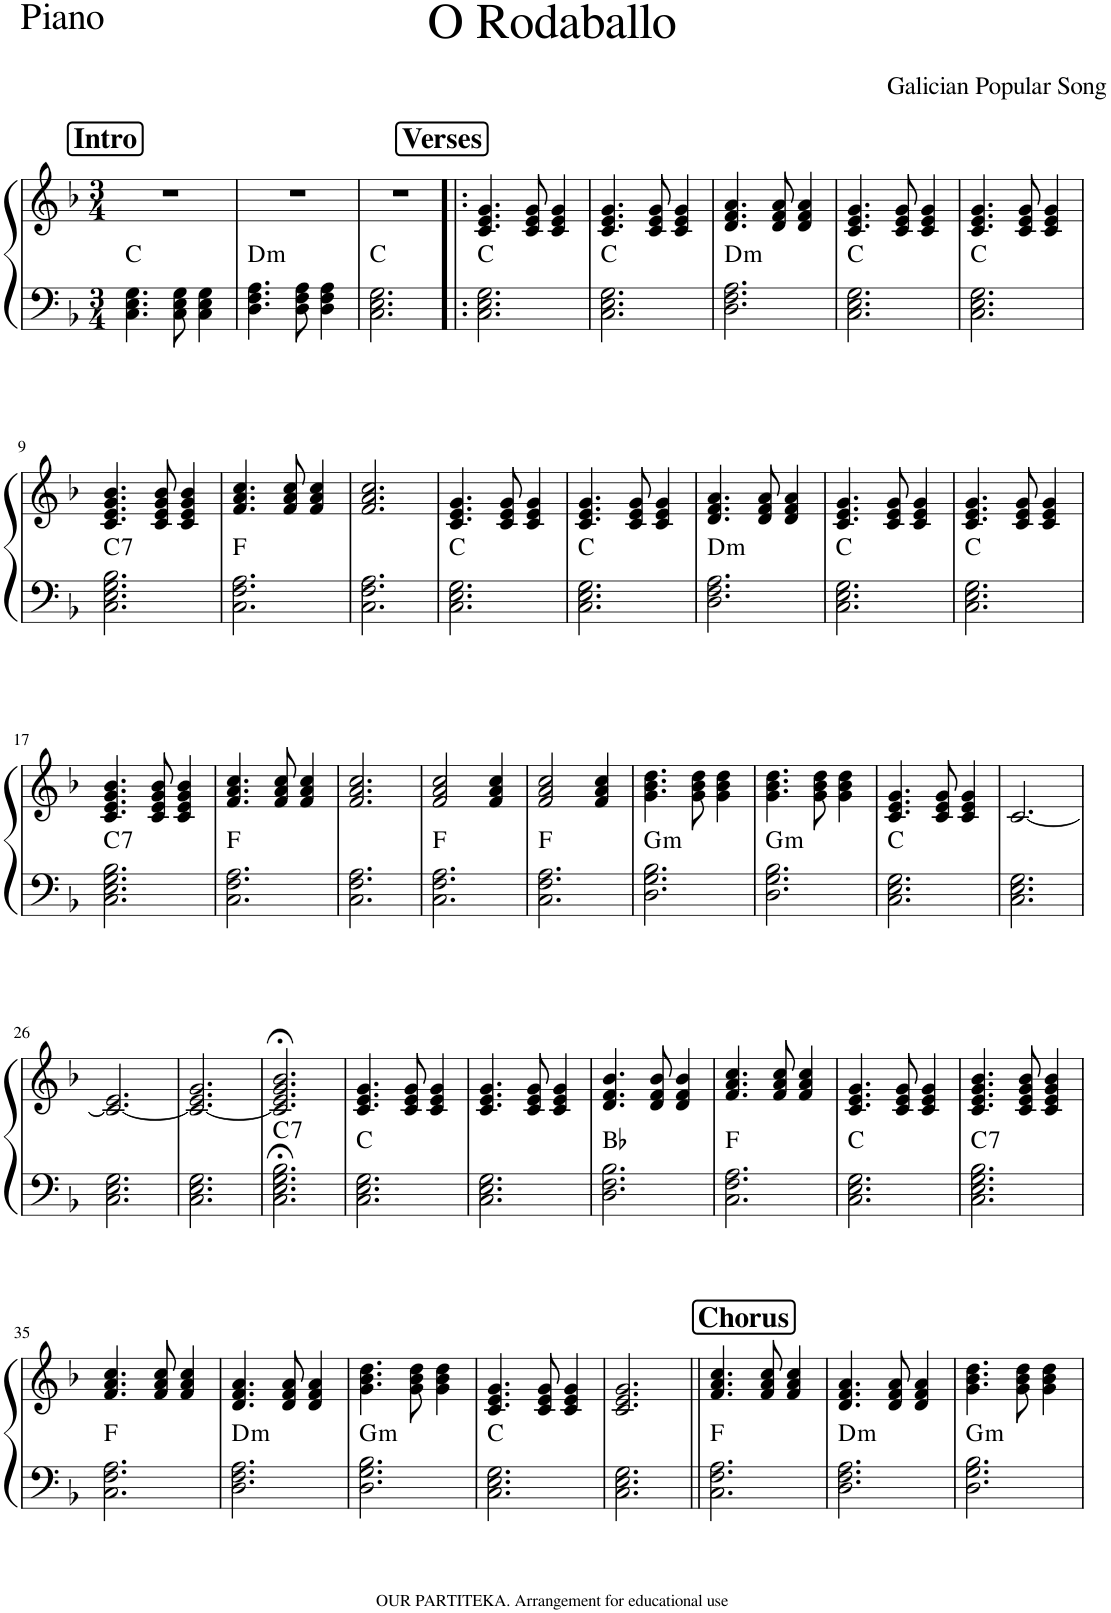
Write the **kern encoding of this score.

**kern	**kern	**harte
*part1	*part1	*part1
*staff2	*staff1	*
*I"Piano	*	*
*I'Pno.	*	*
*clefF4	*clefG2	*
*k[b-]	*k[b-]	*
*M3/4	*M3/4	*
!!LO:REH:place=s1:a:B:cj:fs=14:t=Intro
=1	=1	=1
4.C\ 4.E\ 4.G\	2.r	C:maj
8C\ 8E\ 8G\	.	.
4C\ 4E\ 4G\	.	.
=2	=2	=2
!	!	!LO:H:kt=m
4.D\ 4.F\ 4.A\	2.r	D:min
8D\ 8F\ 8A\	.	.
4D\ 4F\ 4A\	.	.
=3	=3	=3
2.C\ 2.E\ 2.G\	2.r	C:maj
!!LO:REH:place=s1:a:B:cj:fs=14:t=Verses
=4!|:	=4!|:	=4!|:
2.C\ 2.E\ 2.G\	4.c/ 4.e/ 4.g/	C:maj
.	8c/ 8e/ 8g/	.
.	4c/ 4e/ 4g/	.
=5	=5	=5
2.C\ 2.E\ 2.G\	4.c/ 4.e/ 4.g/	C:maj
.	8c/ 8e/ 8g/	.
.	4c/ 4e/ 4g/	.
=6	=6	=6
!	!	!LO:H:kt=m
2.D\ 2.F\ 2.A\	4.d/ 4.f/ 4.a/	D:min
.	8d/ 8f/ 8a/	.
.	4d/ 4f/ 4a/	.
=7	=7	=7
2.C\ 2.E\ 2.G\	4.c/ 4.e/ 4.g/	C:maj
.	8c/ 8e/ 8g/	.
.	4c/ 4e/ 4g/	.
=8	=8	=8
2.C\ 2.E\ 2.G\	4.c/ 4.e/ 4.g/	C:maj
.	8c/ 8e/ 8g/	.
.	4c/ 4e/ 4g/	.
!!LO:LB:g=z
=9	=9	=9
!	!	!LO:H:kt=7
2.C\ 2.E\ 2.G\ 2.B-\	4.c/ 4.e/ 4.g/ 4.b-/	C:7
.	8c/ 8e/ 8g/ 8b-/	.
.	4c/ 4e/ 4g/ 4b-/	.
=10	=10	=10
2.C\ 2.F\ 2.A\	4.f/ 4.a/ 4.cc/	F:maj
.	8f/ 8a/ 8cc/	.
.	4f/ 4a/ 4cc/	.
=11	=11	=11
2.C\ 2.F\ 2.A\	2.f/ 2.a/ 2.cc/	.
=12	=12	=12
2.C\ 2.E\ 2.G\	4.c/ 4.e/ 4.g/	C:maj
.	8c/ 8e/ 8g/	.
.	4c/ 4e/ 4g/	.
=13	=13	=13
2.C\ 2.E\ 2.G\	4.c/ 4.e/ 4.g/	C:maj
.	8c/ 8e/ 8g/	.
.	4c/ 4e/ 4g/	.
=14	=14	=14
!	!	!LO:H:kt=m
2.D\ 2.F\ 2.A\	4.d/ 4.f/ 4.a/	D:min
.	8d/ 8f/ 8a/	.
.	4d/ 4f/ 4a/	.
=15	=15	=15
2.C\ 2.E\ 2.G\	4.c/ 4.e/ 4.g/	C:maj
.	8c/ 8e/ 8g/	.
.	4c/ 4e/ 4g/	.
=16	=16	=16
2.C\ 2.E\ 2.G\	4.c/ 4.e/ 4.g/	C:maj
.	8c/ 8e/ 8g/	.
.	4c/ 4e/ 4g/	.
!!LO:LB:g=z
=17	=17	=17
!	!	!LO:H:kt=7
2.C\ 2.E\ 2.G\ 2.B-\	4.c/ 4.e/ 4.g/ 4.b-/	C:7
.	8c/ 8e/ 8g/ 8b-/	.
.	4c/ 4e/ 4g/ 4b-/	.
=18	=18	=18
2.C\ 2.F\ 2.A\	4.f/ 4.a/ 4.cc/	F:maj
.	8f/ 8a/ 8cc/	.
.	4f/ 4a/ 4cc/	.
=19	=19	=19
2.C\ 2.F\ 2.A\	2.f/ 2.a/ 2.cc/	.
=20	=20	=20
2.C\ 2.F\ 2.A\	2f/ 2a/ 2cc/	F:maj
.	4f/ 4a/ 4cc/	.
=21	=21	=21
2.C\ 2.F\ 2.A\	2f/ 2a/ 2cc/	F:maj
.	4f/ 4a/ 4cc/	.
=22	=22	=22
!	!	!LO:H:kt=m
2.D\ 2.G\ 2.B-\	4.g\ 4.b-\ 4.dd\	G:min
.	8g\ 8b-\ 8dd\	.
.	4g\ 4b-\ 4dd\	.
=23	=23	=23
!	!	!LO:H:kt=m
2.D\ 2.G\ 2.B-\	4.g\ 4.b-\ 4.dd\	G:min
.	8g\ 8b-\ 8dd\	.
.	4g\ 4b-\ 4dd\	.
=24	=24	=24
2.C\ 2.E\ 2.G\	4.c/ 4.e/ 4.g/	C:maj
.	8c/ 8e/ 8g/	.
.	4c/ 4e/ 4g/	.
=25	=25	=25
2.C\ 2.E\ 2.G\	[2.c/	.
!!LO:LB:g=z
=26	=26	=26
2.C\ 2.E\ 2.G\	2.c/_ 2.e/	.
=27	=27	=27
2.C\ 2.E\ 2.G\	2.c/_ 2.e/ 2.g/	.
=28	=28	=28
!	!	!LO:H:kt=7
2.C\;< 2.E\;< 2.G\;< 2.B-\;<	2.c/];< 2.e/;< 2.g/;< 2.b-/;<	C:7
=29	=29	=29
2.C\ 2.E\ 2.G\	4.c/ 4.e/ 4.g/	C:maj
.	8c/ 8e/ 8g/	.
.	4c/ 4e/ 4g/	.
=30	=30	=30
2.C\ 2.E\ 2.G\	4.c/ 4.e/ 4.g/	.
.	8c/ 8e/ 8g/	.
.	4c/ 4e/ 4g/	.
=31	=31	=31
2.D\ 2.F\ 2.B-\	4.d/ 4.f/ 4.b-/	Bb:maj
.	8d/ 8f/ 8b-/	.
.	4d/ 4f/ 4b-/	.
=32	=32	=32
2.C\ 2.F\ 2.A\	4.f/ 4.a/ 4.cc/	F:maj
.	8f/ 8a/ 8cc/	.
.	4f/ 4a/ 4cc/	.
=33	=33	=33
2.C\ 2.E\ 2.G\	4.c/ 4.e/ 4.g/	C:maj
.	8c/ 8e/ 8g/	.
.	4c/ 4e/ 4g/	.
=34	=34	=34
!	!	!LO:H:kt=7
2.C\ 2.E\ 2.G\ 2.B-\	4.c/ 4.e/ 4.g/ 4.b-/	C:7
.	8c/ 8e/ 8g/ 8b-/	.
.	4c/ 4e/ 4g/ 4b-/	.
!!LO:LB:g=z
=35	=35	=35
2.C\ 2.F\ 2.A\	4.f/ 4.a/ 4.cc/	F:maj
.	8f/ 8a/ 8cc/	.
.	4f/ 4a/ 4cc/	.
=36	=36	=36
!	!	!LO:H:kt=m
2.D\ 2.F\ 2.A\	4.d/ 4.f/ 4.a/	D:min
.	8d/ 8f/ 8a/	.
.	4d/ 4f/ 4a/	.
=37	=37	=37
!	!	!LO:H:kt=m
2.D\ 2.G\ 2.B-\	4.g\ 4.b-\ 4.dd\	G:min
.	8g\ 8b-\ 8dd\	.
.	4g\ 4b-\ 4dd\	.
=38	=38	=38
2.C\ 2.E\ 2.G\	4.c/ 4.e/ 4.g/	C:maj
.	8c/ 8e/ 8g/	.
.	4c/ 4e/ 4g/	.
=39	=39	=39
2.C\ 2.E\ 2.G\	2.c/ 2.e/ 2.g/	.
!!LO:REH:place=s1:a:B:cj:fs=14:t=Chorus:qo=1
=40||	=40||	=40||
2.C\ 2.F\ 2.A\	4.f/ 4.a/ 4.cc/	F:maj
.	8f/ 8a/ 8cc/	.
.	4f/ 4a/ 4cc/	.
=41	=41	=41
!	!	!LO:H:kt=m
2.D\ 2.F\ 2.A\	4.d/ 4.f/ 4.a/	D:min
.	8d/ 8f/ 8a/	.
.	4d/ 4f/ 4a/	.
=42	=42	=42
!	!	!LO:H:kt=m
2.D\ 2.G\ 2.B-\	4.g\ 4.b-\ 4.dd\	G:min
.	8g\ 8b-\ 8dd\	.
.	4g\ 4b-\ 4dd\	.
=	=	=
*-	*-	*-
